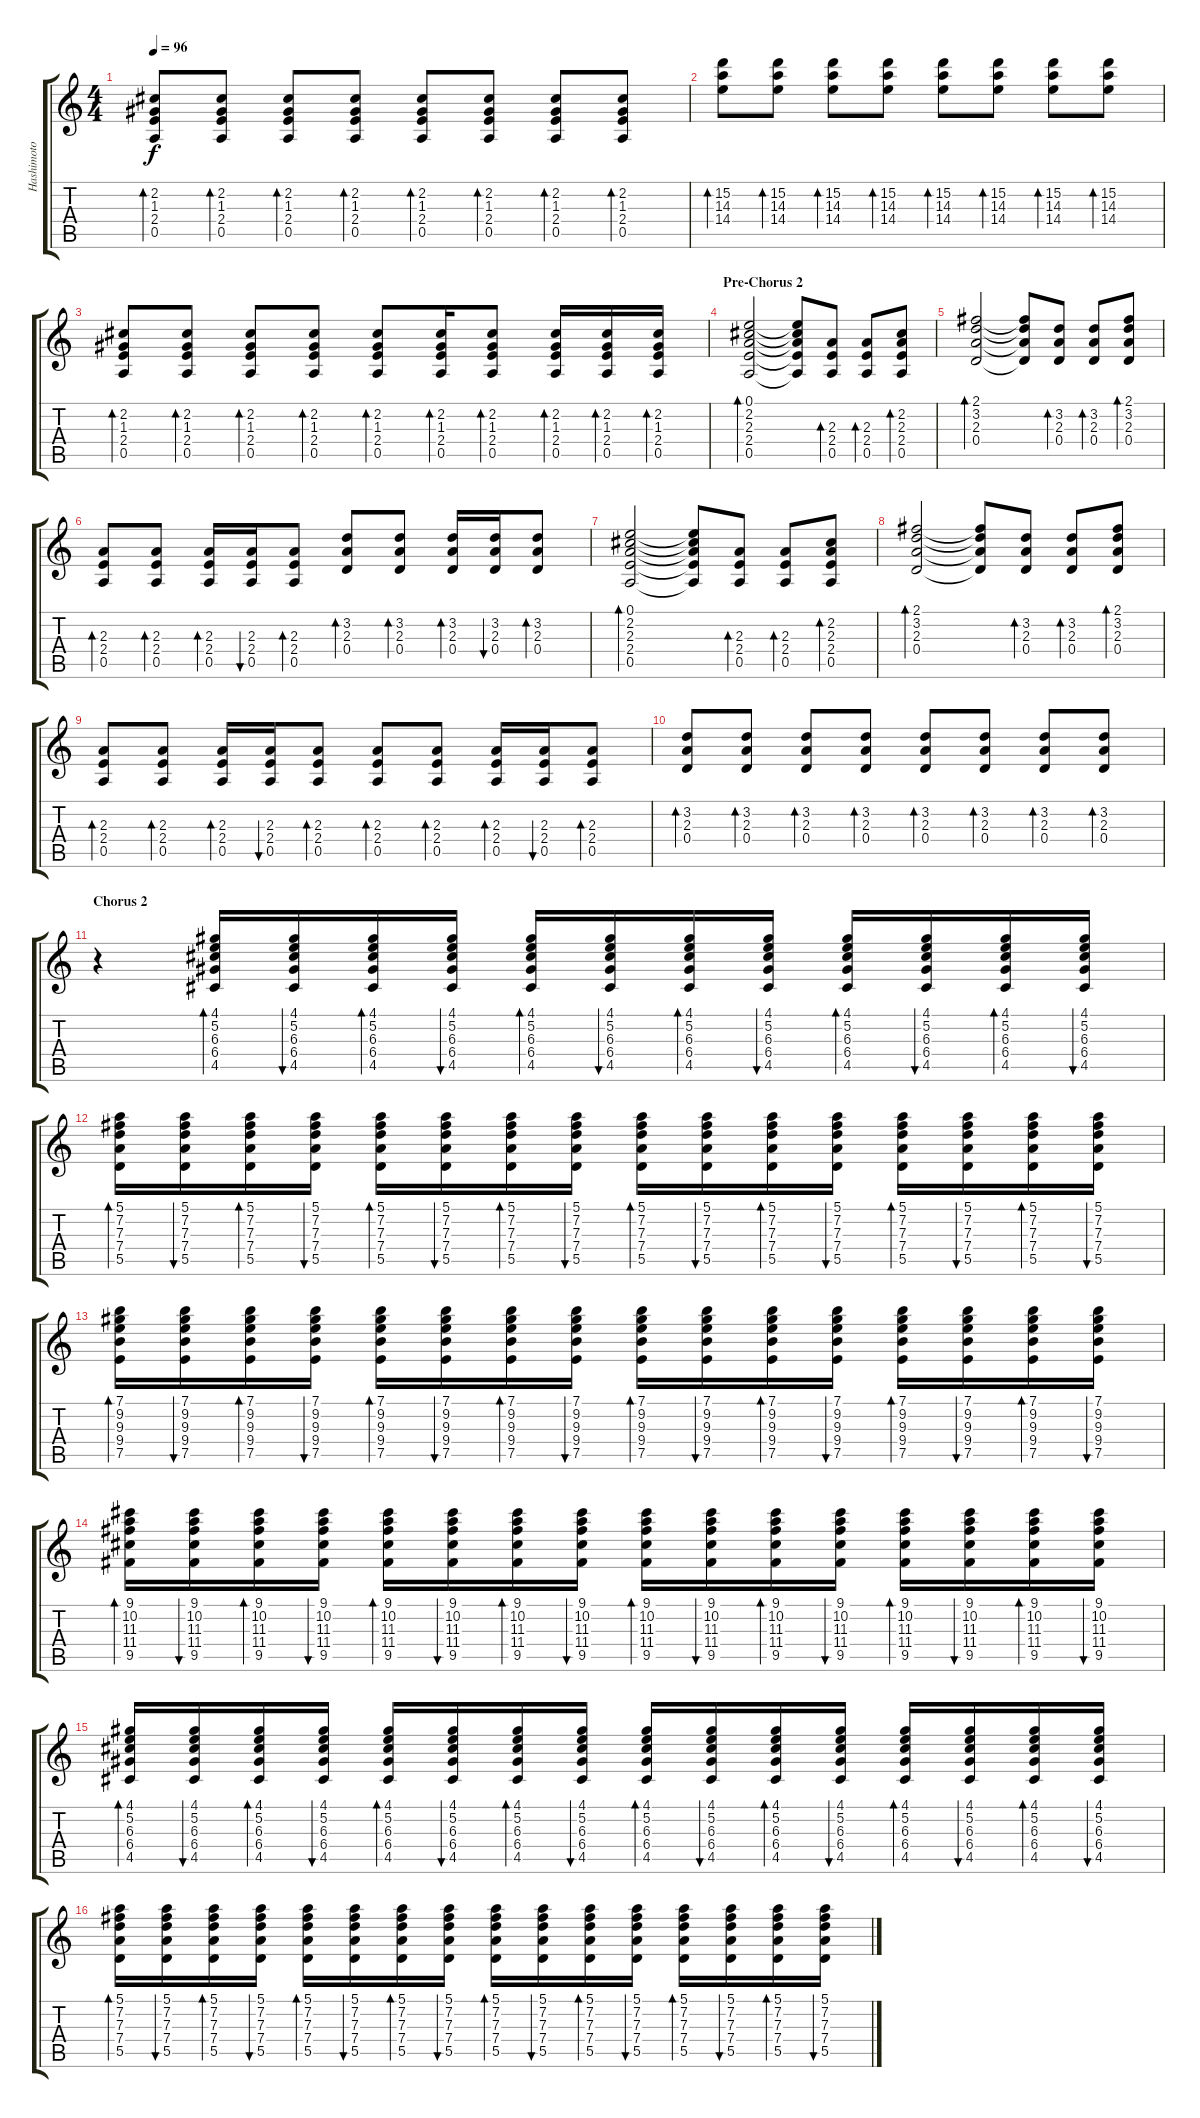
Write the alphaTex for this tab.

\track ("Hashimoto Eriko" "Hashimoto ") {instrument distortionguitar}
\staff {score tabs}
\tuning (E4 B3 G3 D3 A2 E2) {hide}
\ts (4 4)
\tempo 96
\clef g2
\ks c
(2.2 1.3 2.4 0.5).8{bd 120 dy f} (2.2 1.3 2.4 0.5).8{bd 120} (2.2 1.3 2.4 0.5).8{bd 120} (2.2 1.3 2.4 0.5).8{bd 120} (2.2 1.3 2.4 0.5).8{bd 120} (2.2 1.3 2.4 0.5).8{bd 120} (2.2 1.3 2.4 0.5).8{bd 120} (2.2 1.3 2.4 0.5).8{bd 120} |
(15.2 14.3 14.4).8{bd 120} (15.2 14.3 14.4).8{bd 120} (15.2 14.3 14.4).8{bd 120} (15.2 14.3 14.4).8{bd 120} (15.2 14.3 14.4).8{bd 120} (15.2 14.3 14.4).8{bd 120} (15.2 14.3 14.4).8{bd 120} (15.2 14.3 14.4).8{bd 120} |
(2.2 1.3 2.4 0.5).8{bd 120} (2.2 1.3 2.4 0.5).8{bd 120} (2.2 1.3 2.4 0.5).8{bd 120} (2.2 1.3 2.4 0.5).8{bd 120} (2.2 1.3 2.4 0.5).8{bd 120} (2.2 1.3 2.4 0.5).16{bd 120} (2.2 1.3 2.4 0.5).8{bd 120} (2.2 1.3 2.4 0.5).16{bd 120} (2.2 1.3 2.4 0.5).16{bd 120} (2.2 1.3 2.4 0.5).16{bd 120} |
\section ("" "Pre-Chorus 2")
(0.1 2.2 2.3 2.4 0.5).2{bd 120} (0.1{t} 2.2{t} 2.3{t} 2.4{t} 0.5{t}).8 (2.3 2.4 0.5).8{bd 120} (2.3 2.4 0.5).8{bd 120} (2.2 2.3 2.4 0.5).8{bd 120} |
(2.1 3.2 2.3 0.4).2{bd 120} (2.1{t} 3.2{t} 2.3{t} 0.4{t}).8 (3.2 2.3 0.4).8{bd 120} (3.2 2.3 0.4).8{bd 120} (2.1 3.2 2.3 0.4).8{bd 120} |
(2.3 2.4 0.5).8{bd 120} (2.3 2.4 0.5).8{bd 120} (2.3 2.4 0.5).16{bd 120} (2.3 2.4 0.5).16{bu 120} (2.3 2.4 0.5).8{bd 120} (3.2 2.3 0.4).8{bd 120} (3.2 2.3 0.4).8{bd 120} (3.2 2.3 0.4).16{bd 120} (3.2 2.3 0.4).16{bu 120} (3.2 2.3 0.4).8{bd 120} |
(0.1 2.2 2.3 2.4 0.5).2{bd 120} (0.1{t} 2.2{t} 2.3{t} 2.4{t} 0.5{t}).8 (2.3 2.4 0.5).8{bd 120} (2.3 2.4 0.5).8{bd 120} (2.2 2.3 2.4 0.5).8{bd 120} |
(2.1 3.2 2.3 0.4).2{bd 120} (2.1{t} 3.2{t} 2.3{t} 0.4{t}).8 (3.2 2.3 0.4).8{bd 120} (3.2 2.3 0.4).8{bd 120} (2.1 3.2 2.3 0.4).8{bd 120} |
(2.3 2.4 0.5).8{bd 120} (2.3 2.4 0.5).8{bd 120} (2.3 2.4 0.5).16{bd 120} (2.3 2.4 0.5).16{bu 120} (2.3 2.4 0.5).8{bd 120} (2.3 2.4 0.5).8{bd 120} (2.3 2.4 0.5).8{bd 120} (2.3 2.4 0.5).16{bd 120} (2.3 2.4 0.5).16{bu 120} (2.3 2.4 0.5).8{bd 120} |
(3.2 2.3 0.4).8{bd 120} (3.2 2.3 0.4).8{bd 120} (3.2 2.3 0.4).8{bd 120} (3.2 2.3 0.4).8{bd 120} (3.2 2.3 0.4).8{bd 120} (3.2 2.3 0.4).8{bd 120} (3.2 2.3 0.4).8{bd 120} (3.2 2.3 0.4).8{bd 120} |
\section ("" "Chorus 2")
r.4 (4.1 5.2 6.3 6.4 4.5).16{bd 120} (4.1 5.2 6.3 6.4 4.5).16{bu 120} (4.1 5.2 6.3 6.4 4.5).16{bd 120} (4.1 5.2 6.3 6.4 4.5).16{bu 120} (4.1 5.2 6.3 6.4 4.5).16{bd 120} (4.1 5.2 6.3 6.4 4.5).16{bu 120} (4.1 5.2 6.3 6.4 4.5).16{bd 120} (4.1 5.2 6.3 6.4 4.5).16{bu 120} (4.1 5.2 6.3 6.4 4.5).16{bd 120} (4.1 5.2 6.3 6.4 4.5).16{bu 120} (4.1 5.2 6.3 6.4 4.5).16{bd 120} (4.1 5.2 6.3 6.4 4.5).16{bu 120} |
(5.1 7.2 7.3 7.4 5.5).16{bd 120} (5.1 7.2 7.3 7.4 5.5).16{bu 120} (5.1 7.2 7.3 7.4 5.5).16{bd 120} (5.1 7.2 7.3 7.4 5.5).16{bu 120} (5.1 7.2 7.3 7.4 5.5).16{bd 120} (5.1 7.2 7.3 7.4 5.5).16{bu 120} (5.1 7.2 7.3 7.4 5.5).16{bd 120} (5.1 7.2 7.3 7.4 5.5).16{bu 120} (5.1 7.2 7.3 7.4 5.5).16{bd 120} (5.1 7.2 7.3 7.4 5.5).16{bu 120} (5.1 7.2 7.3 7.4 5.5).16{bd 120} (5.1 7.2 7.3 7.4 5.5).16{bu 120} (5.1 7.2 7.3 7.4 5.5).16{bd 120} (5.1 7.2 7.3 7.4 5.5).16{bu 120} (5.1 7.2 7.3 7.4 5.5).16{bd 120} (5.1 7.2 7.3 7.4 5.5).16{bu 120} |
(7.1 9.2 9.3 9.4 7.5).16{bd 120} (7.1 9.2 9.3 9.4 7.5).16{bu 120} (7.1 9.2 9.3 9.4 7.5).16{bd 120} (7.1 9.2 9.3 9.4 7.5).16{bu 120} (7.1 9.2 9.3 9.4 7.5).16{bd 120} (7.1 9.2 9.3 9.4 7.5).16{bu 120} (7.1 9.2 9.3 9.4 7.5).16{bd 120} (7.1 9.2 9.3 9.4 7.5).16{bu 120} (7.1 9.2 9.3 9.4 7.5).16{bd 120} (7.1 9.2 9.3 9.4 7.5).16{bu 120} (7.1 9.2 9.3 9.4 7.5).16{bd 120} (7.1 9.2 9.3 9.4 7.5).16{bu 120} (7.1 9.2 9.3 9.4 7.5).16{bd 120} (7.1 9.2 9.3 9.4 7.5).16{bu 120} (7.1 9.2 9.3 9.4 7.5).16{bd 120} (7.1 9.2 9.3 9.4 7.5).16{bu 120} |
(9.1 10.2 11.3 11.4 9.5).16{bd 120} (9.1 10.2 11.3 11.4 9.5).16{bu 120} (9.1 10.2 11.3 11.4 9.5).16{bd 120} (9.1 10.2 11.3 11.4 9.5).16{bu 120} (9.1 10.2 11.3 11.4 9.5).16{bd 120} (9.1 10.2 11.3 11.4 9.5).16{bu 120} (9.1 10.2 11.3 11.4 9.5).16{bd 120} (9.1 10.2 11.3 11.4 9.5).16{bu 120} (9.1 10.2 11.3 11.4 9.5).16{bd 120} (9.1 10.2 11.3 11.4 9.5).16{bu 120} (9.1 10.2 11.3 11.4 9.5).16{bd 120} (9.1 10.2 11.3 11.4 9.5).16{bu 120} (9.1 10.2 11.3 11.4 9.5).16{bd 120} (9.1 10.2 11.3 11.4 9.5).16{bu 120} (9.1 10.2 11.3 11.4 9.5).16{bd 120} (9.1 10.2 11.3 11.4 9.5).16{bu 120} |
(4.1 5.2 6.3 6.4 4.5).16{bd 120} (4.1 5.2 6.3 6.4 4.5).16{bu 120} (4.1 5.2 6.3 6.4 4.5).16{bd 120} (4.1 5.2 6.3 6.4 4.5).16{bu 120} (4.1 5.2 6.3 6.4 4.5).16{bd 120} (4.1 5.2 6.3 6.4 4.5).16{bu 120} (4.1 5.2 6.3 6.4 4.5).16{bd 120} (4.1 5.2 6.3 6.4 4.5).16{bu 120} (4.1 5.2 6.3 6.4 4.5).16{bd 120} (4.1 5.2 6.3 6.4 4.5).16{bu 120} (4.1 5.2 6.3 6.4 4.5).16{bd 120} (4.1 5.2 6.3 6.4 4.5).16{bu 120} (4.1 5.2 6.3 6.4 4.5).16{bd 120} (4.1 5.2 6.3 6.4 4.5).16{bu 120} (4.1 5.2 6.3 6.4 4.5).16{bd 120} (4.1 5.2 6.3 6.4 4.5).16{bu 120} |
(5.1 7.2 7.3 7.4 5.5).16{bd 120} (5.1 7.2 7.3 7.4 5.5).16{bu 120} (5.1 7.2 7.3 7.4 5.5).16{bd 120} (5.1 7.2 7.3 7.4 5.5).16{bu 120} (5.1 7.2 7.3 7.4 5.5).16{bd 120} (5.1 7.2 7.3 7.4 5.5).16{bu 120} (5.1 7.2 7.3 7.4 5.5).16{bd 120} (5.1 7.2 7.3 7.4 5.5).16{bu 120} (5.1 7.2 7.3 7.4 5.5).16{bd 120} (5.1 7.2 7.3 7.4 5.5).16{bu 120} (5.1 7.2 7.3 7.4 5.5).16{bd 120} (5.1 7.2 7.3 7.4 5.5).16{bu 120} (5.1 7.2 7.3 7.4 5.5).16{bd 120} (5.1 7.2 7.3 7.4 5.5).16{bu 120} (5.1 7.2 7.3 7.4 5.5).16{bd 120} (5.1 7.2 7.3 7.4 5.5).16{bu 120}
